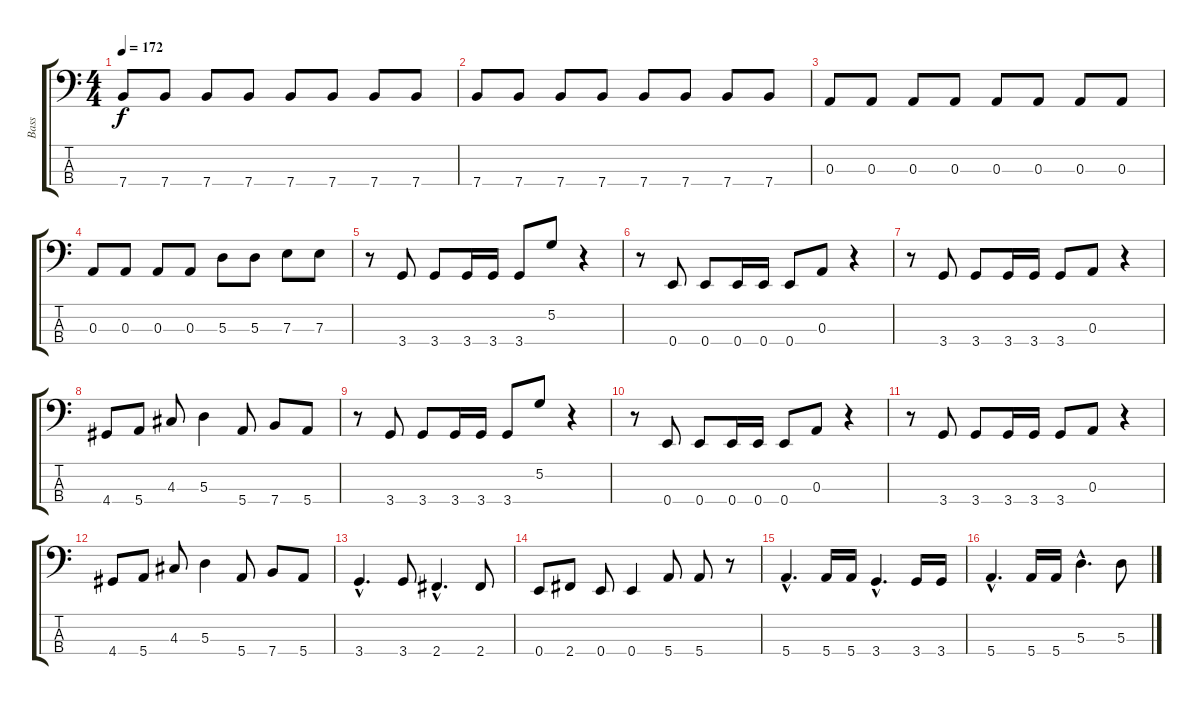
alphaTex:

\track ("Bass" "Bass") {instrument electricbassfinger}
\staff {score tabs}
\tuning (G2 D2 A1 E1) {hide}
\ts (4 4)
\tempo 172
\clef f4
\ks c
7.4.8{dy f} 7.4.8 7.4.8 7.4.8 7.4.8 7.4.8 7.4.8 7.4.8 |
7.4.8 7.4.8 7.4.8 7.4.8 7.4.8 7.4.8 7.4.8 7.4.8 |
0.3.8 0.3.8 0.3.8 0.3.8 0.3.8 0.3.8 0.3.8 0.3.8 |
0.3.8 0.3.8 0.3.8 0.3.8 5.3.8 5.3.8 7.3.8 7.3.8 |
r.8 3.4.8 3.4.8 3.4.16 3.4.16 3.4.8 5.2.8 r.4 |
r.8 0.4.8 0.4.8 0.4.16 0.4.16 0.4.8 0.3.8 r.4 |
r.8 3.4.8 3.4.8 3.4.16 3.4.16 3.4.8 0.3.8 r.4 |
4.4.8 5.4.8 4.3.8 5.3.4 5.4.8 7.4.8 5.4.8 |
r.8 3.4.8 3.4.8 3.4.16 3.4.16 3.4.8 5.2.8 r.4 |
r.8 0.4.8 0.4.8 0.4.16 0.4.16 0.4.8 0.3.8 r.4 |
r.8 3.4.8 3.4.8 3.4.16 3.4.16 3.4.8 0.3.8 r.4 |
4.4.8 5.4.8 4.3.8 5.3.4 5.4.8 7.4.8 5.4.8 |
3.4{hac}.4{d} 3.4.8 2.4{hac}.4{d} 2.4.8 |
0.4.8 2.4.8 0.4.8 0.4.4 5.4.8 5.4.8 r.8 |
5.4{hac}.4{d} 5.4.16 5.4.16 3.4{hac}.4{d} 3.4.16 3.4.16 |
5.4{hac}.4{d} 5.4.16 5.4.16 5.3{hac}.4{d} 5.3.8
